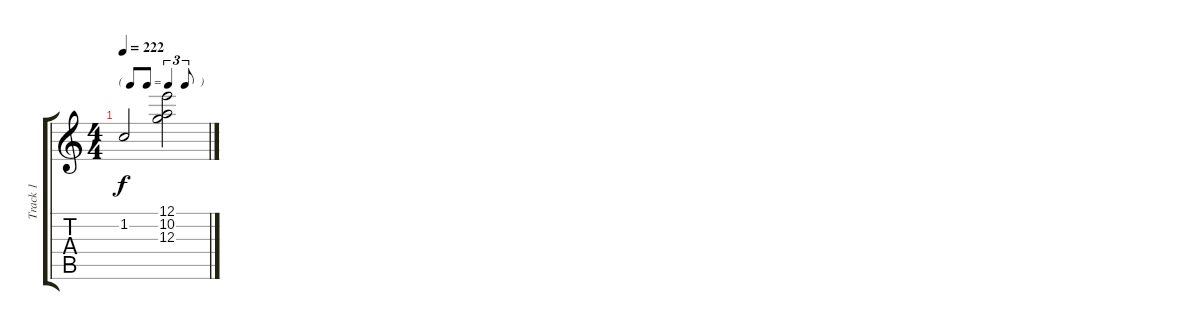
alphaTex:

\track ("Track 1" "Track 1") {instrument electricguitarjazz}
\staff {score tabs}
\tuning (E4 B3 G3 D3 A2 E2) {hide}
\ts (4 4)
\tf triplet8th
\tempo 222
\clef g2
\ks c
1.2{t}.2{dy f beam Up} (12.1 10.2 12.3).2
